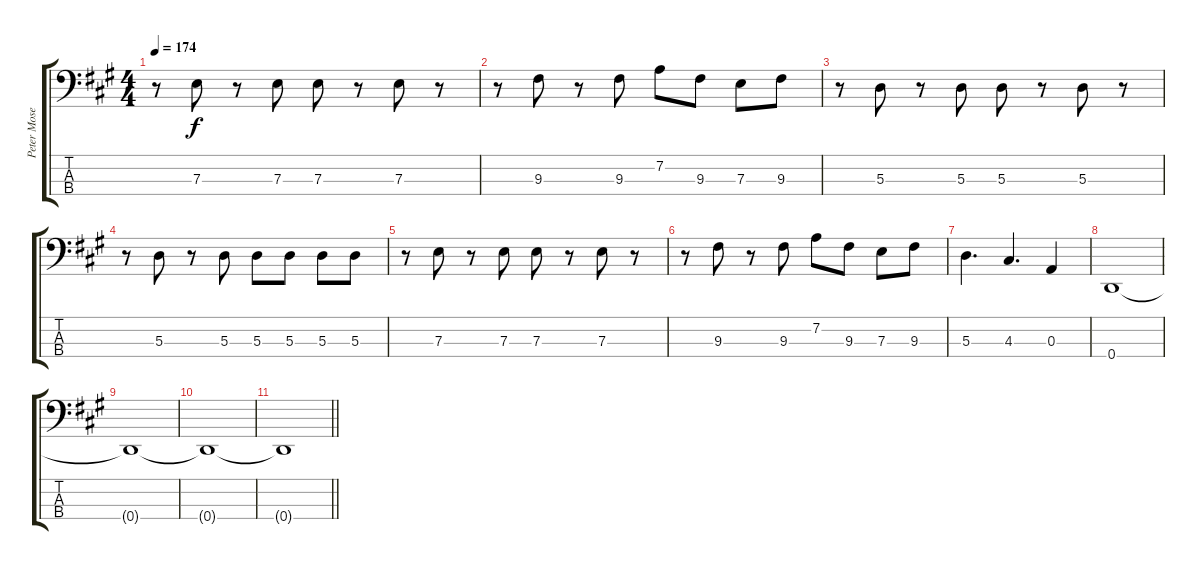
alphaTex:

\track ("Peter Mosely" "Peter Mose") {instrument electricbassfinger}
\staff {score tabs}
\tuning (G2 D2 A1 D1) {hide}
\ts (4 4)
\tempo 174
\clef f4
\ks a
r.8{dy f} 7.3.8 r.8 7.3.8 7.3.8 r.8 7.3.8 r.8 |
r.8 9.3.8 r.8 9.3.8 7.2.8 9.3.8 7.3.8 9.3.8 |
r.8 5.3.8 r.8 5.3.8 5.3.8 r.8 5.3.8 r.8 |
r.8 5.3.8 r.8 5.3.8 5.3.8 5.3.8 5.3.8 5.3.8 |
r.8 7.3.8 r.8 7.3.8 7.3.8 r.8 7.3.8 r.8 |
r.8 9.3.8 r.8 9.3.8 7.2.8 9.3.8 7.3.8 9.3.8 |
5.3.4{d} 4.3.4{d} 0.3.4 |
0.4.1 |
0.4{t}.1 |
0.4{t}.1 |
\barLineRight lightlight
0.4{t}.1
